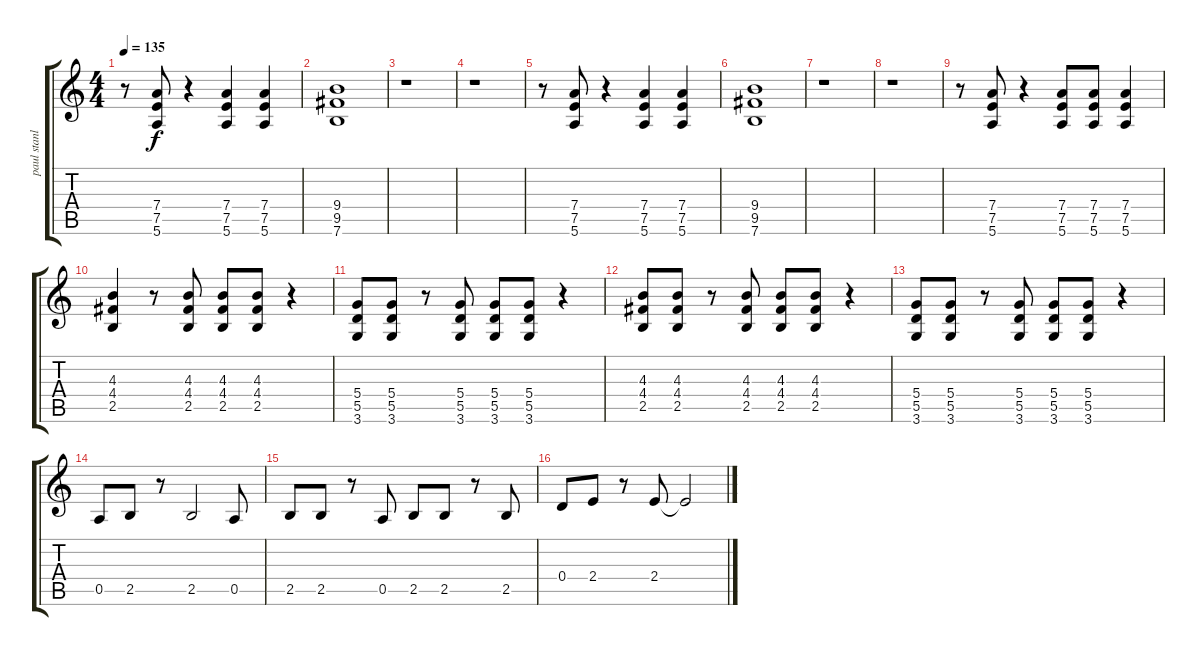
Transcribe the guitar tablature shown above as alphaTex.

\track ("paul stanley" "paul stanl") {solo instrument overdrivenguitar}
\staff {score tabs}
\tuning (E4 B3 G3 D3 A2 E2) {hide}
\ts (4 4)
\tempo 135
\clef g2
\ks c
r.8{dy f} (7.4 7.5 5.6).8 r.4 (7.4 7.5 5.6).4 (7.4 7.5 5.6).4 |
(9.4 9.5 7.6).1 |
r.1 |
r.1 |
r.8 (7.4 7.5 5.6).8 r.4 (7.4 7.5 5.6).4 (7.4 7.5 5.6).4 |
(9.4 9.5 7.6).1 |
r.1 |
r.1 |
r.8 (7.4 7.5 5.6).8 r.4 (7.4 7.5 5.6).8 (7.4 7.5 5.6).8 (7.4 7.5 5.6).4 |
(4.3 4.4 2.5).4 r.8 (4.3 4.4 2.5).8 (4.3 4.4 2.5).8 (4.3 4.4 2.5).8 r.4 |
(5.4 5.5 3.6).8 (5.4 5.5 3.6).8 r.8 (5.4 5.5 3.6).8 (5.4 5.5 3.6).8 (5.4 5.5 3.6).8 r.4 |
(4.3 4.4 2.5).8 (4.3 4.4 2.5).8 r.8 (4.3 4.4 2.5).8 (4.3 4.4 2.5).8 (4.3 4.4 2.5).8 r.4 |
(5.4 5.5 3.6).8 (5.4 5.5 3.6).8 r.8 (5.4 5.5 3.6).8 (5.4 5.5 3.6).8 (5.4 5.5 3.6).8 r.4 |
0.5.8 2.5.8 r.8 2.5.2 0.5.8 |
2.5.8 2.5.8 r.8 0.5.8 2.5.8 2.5.8 r.8 2.5.8 |
0.4.8 2.4.8 r.8 2.4.8 2.4{t}.2
